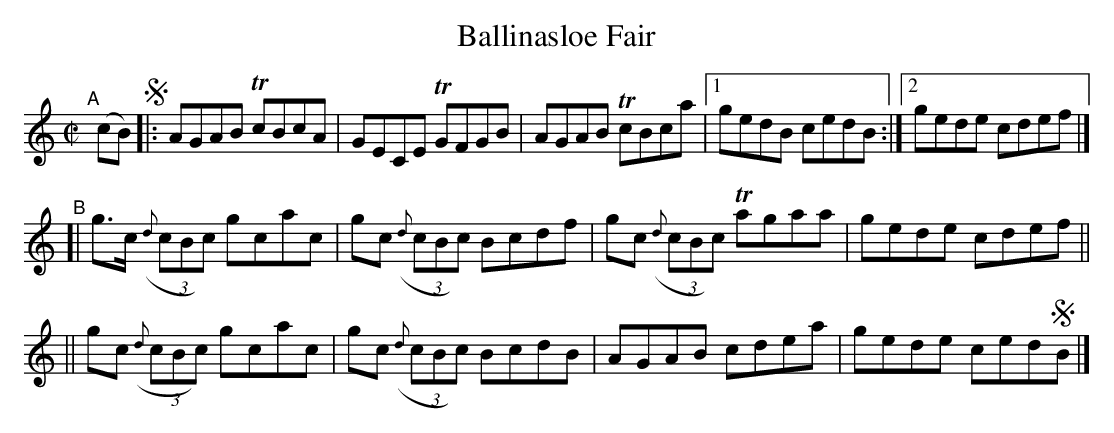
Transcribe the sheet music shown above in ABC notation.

X:1
T: Ballinasloe Fair
M: C|
L: 1/8
K: C
"^A"[|] (cB) !segno!\
|: AGAB TcBcA | GECE TGFGB | AGAB TcBca |[1 gedB cedB :|[2 gede cdef |]
"^B"[| g>c (3({d}cBc) gcac |  gc (3({d}cBc) Bcdf | gc (3({d}cBc) Tagaa | gede cdef ||
|| gc (3({d}cBc) gcac | gc (3({d}cBc) BcdB | AGAB cdea | gede ced!segno!B  |]
